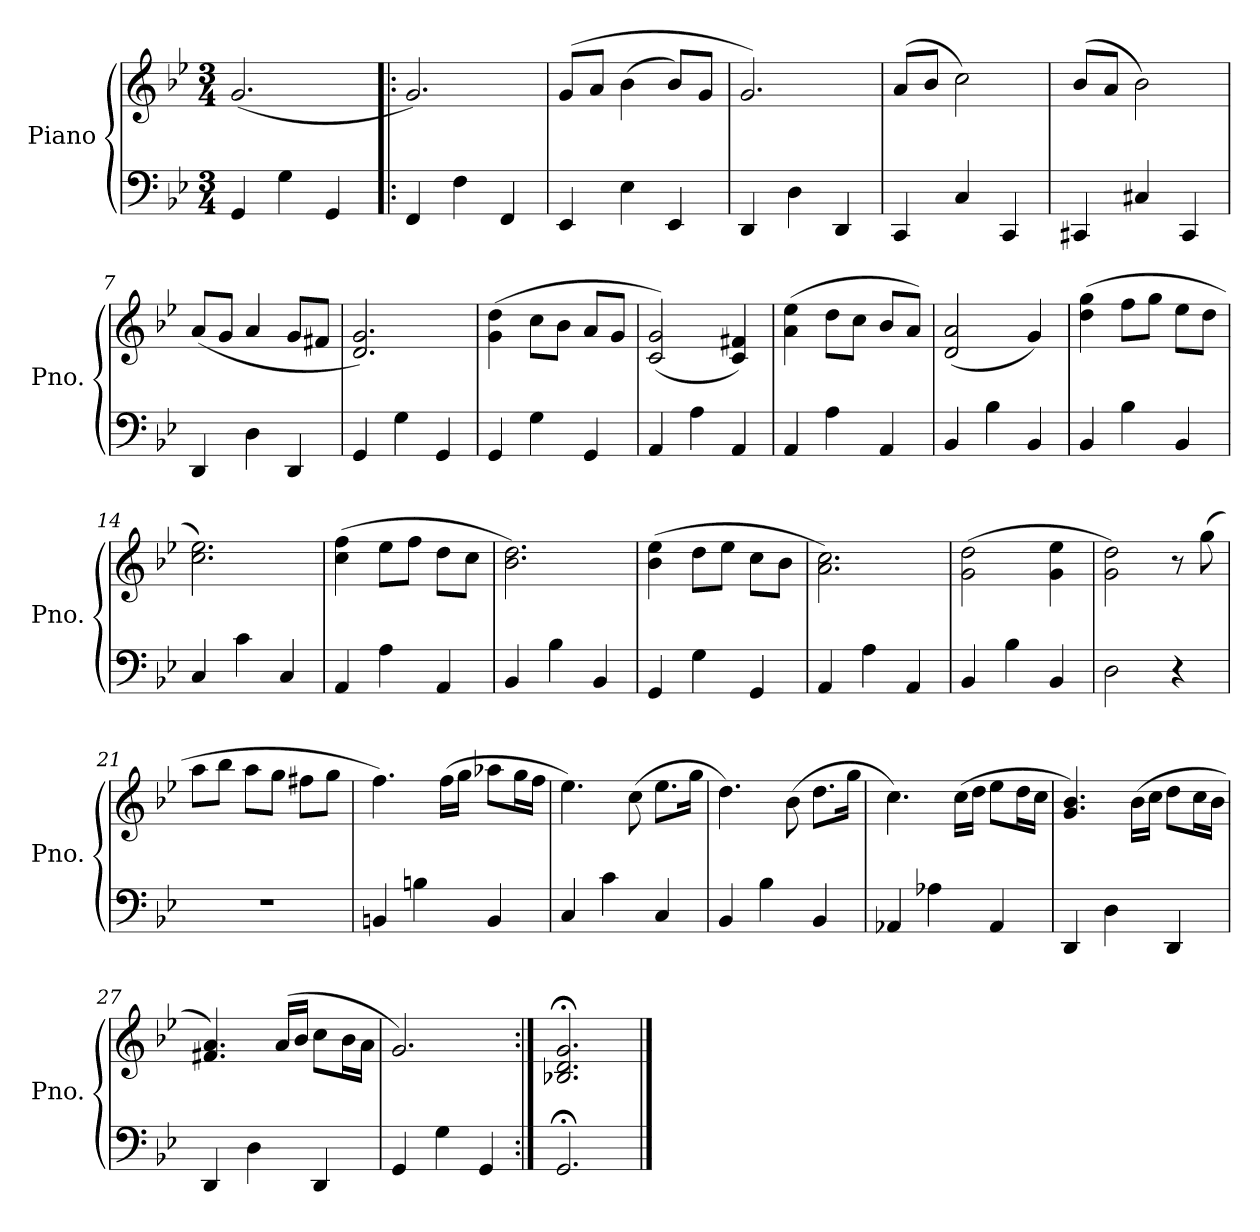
**kern	**kern
*part1	*part1
*staff2	*staff1
*I"Piano	*
*I'Pno.	*
*clefF4	*clefG2
*k[b-e-]	*k[b-e-]
*M3/4	*M3/4
=1	=1
4GG/	(2.g/
4G\	.
4GG/	.
=2!|:	=2!|:
4FF/	2.g/)
4F\	.
4FF/	.
=3	=3
4EE-/	(8g/L
.	8a/J
4E-\	(4b-\
4EE-/	8b-/L)
.	8g/J
=4	=4
4DD/	2.g/)
4D\	.
4DD/	.
=5	=5
4CC/	(8a/L
.	8b-/J
4C/	2cc\)
4CC/	.
=6	=6
4CC#X/	(8b-/L
.	8a/J
4C#X/	2b-\)
4CC#/	.
=7	=7
4DD/	(8a/L
.	8g/J
4D\	4a/
4DD/	8g/L
.	8f#X/J
=8	=8
4GG/	2.d/ 2.g/)
4G\	.
4GG/	.
!!LO:LB:g=z
=9	=9
4GG/	(4g\ 4dd\
4G\	8cc\L
.	8b-\J
4GG/	8a/L
.	8g/J
=10	=10
4AA/	(2c/ 2g/)
4A\	.
4AA/	4c/ 4f#X/)
=11	=11
4AA/	(4a\ 4ee-\
4A\	8dd\L
.	8cc\J
4AA/	8b-/L
.	8a/J)
=12	=12
4BB-/	(2d/ 2a/
4B-\	.
4BB-/	4g/)
=13	=13
4BB-/	(4dd\ 4gg\
4B-\	8ff\L
.	8gg\J
4BB-/	8ee-\L
.	8dd\J
=14	=14
4C/	2.cc\ 2.ee-\)
4c\	.
4C/	.
=15	=15
4AA/	(4cc\ 4ff\
4A\	8ee-\L
.	8ff\J
4AA/	8dd\L
.	8cc\J
=16	=16
4BB-/	2.b-\ 2.dd\)
4B-\	.
4BB-/	.
=17	=17
4GG/	(4b-\ 4ee-\
4G\	8dd\L
.	8ee-\J
4GG/	8cc\L
.	8b-\J
!!LO:LB:g=z
=18	=18
4AA/	2.a\ 2.cc\)
4A\	.
4AA/	.
=19	=19
4BB-/	(2g\ 2dd\
4B-\	.
4BB-/	4g\ 4ee-\
=20	=20
2D\	2g\ 2dd\)
4r	8r
.	(8gg\
=21	=21
2.r	8aa\L
.	8bb-\J
.	8aa\L
.	8gg\J
.	8ff#X\L
.	8gg\J
=22	=22
4BBn/	4.ff\)
4Bn\	.
.	(16ff\LL
.	16gg\JJ
4BB/	8aa-X\L
.	16gg\L
.	16ff\JJ
=23	=23
4C/	4.ee-\)
4c\	.
.	(8cc\
4C/	8.ee-\L
.	16gg\Jk
=24	=24
4BB-/	4.dd\)
4B-\	.
.	(8b-\
4BB-/	8.dd\L
.	16gg\Jk
!!LO:LB:g=z
=25	=25
4AA-X/	4.cc\)
4A-X\	.
.	(16cc\LL
.	16dd\JJ
4AA-/	8ee-\L
.	16dd\L
.	16cc\JJ
=26	=26
4DD/	4.g/ 4.b-/)
4D\	.
.	(16b-\LL
.	16cc\JJ
4DD/	8dd\L
.	16cc\L
.	16b-\JJ
=27	=27
4DD/	4.f#X/ 4.a/)
4D\	.
.	(16a/LL
.	16b-/JJ
4DD/	8cc\L
.	16b-\L
.	16a\JJ
=28	=28
4GG/	2.g/)
4G\	.
4GG/	.
=29:|!	=29:|!
2.GG;</	2.B-X/;< 2.d/;< 2.g/;<
==	==
*-	*-
